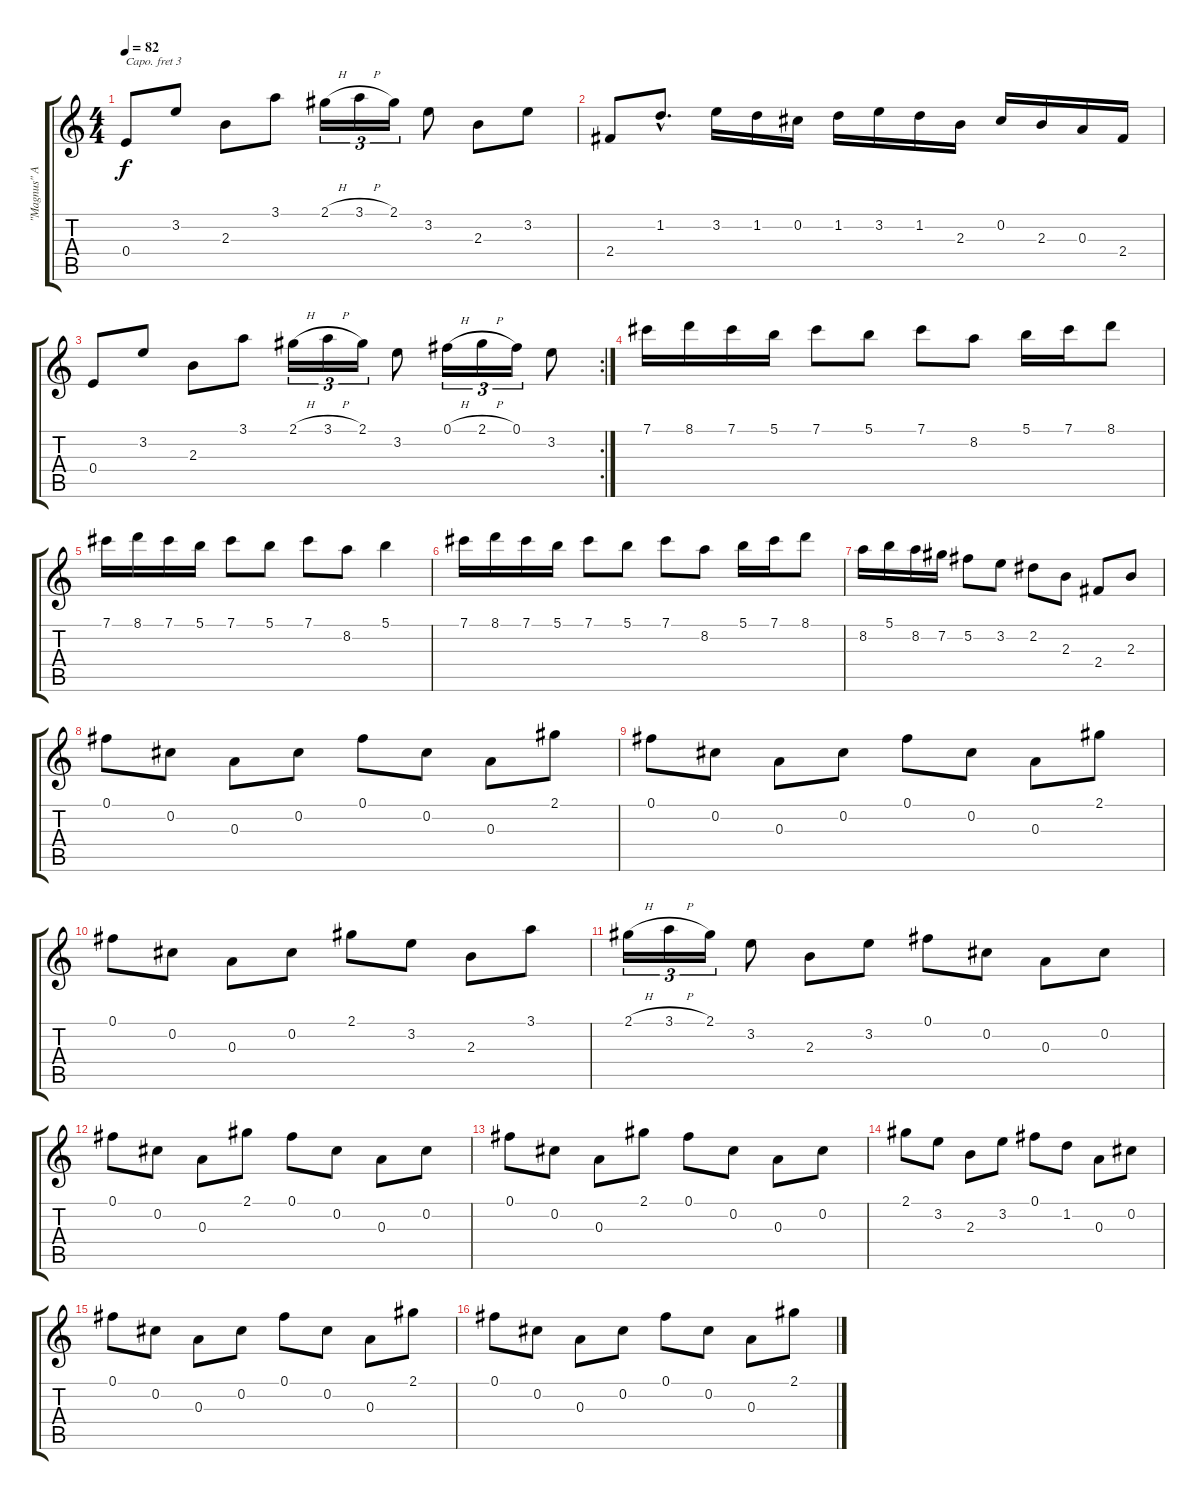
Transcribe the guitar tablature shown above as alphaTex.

\track ("\"Magnus\" Armin Siepen" "\"Magnus\" A") {instrument acousticguitarsteel}
\staff {score tabs}
\capo 3
\tuning (Eb4 Bb3 Gb3 Db3 Ab2 Eb2) {hide}
\ts (4 4)
\tempo 82
\clef g2
\ks c
0.4.8{dy f} 3.2.8 2.3.8 3.1.8 2.1{h}.16{tu (3 2)} 3.1{h}.16{tu (3 2)} 2.1.16{tu (3 2)} 3.2.8 2.3.8 3.2.8 |
2.4.8 1.2{hac}.8{d} 3.2.16 1.2.16 0.2.16 1.2.16 3.2.16 1.2.16 2.3.16 0.2.16 2.3.16 0.3.16 2.4.16 |
\rc 2
0.4.8 3.2.8 2.3.8 3.1.8 2.1{h}.16{tu (3 2)} 3.1{h}.16{tu (3 2)} 2.1.16{tu (3 2)} 3.2.8 0.1{h}.16{tu (3 2)} 2.1{h}.16{tu (3 2)} 0.1.16{tu (3 2)} 3.2.8 |
7.1.16 8.1.16 7.1.16 5.1.16 7.1.8 5.1.8 7.1.8 8.2.8 5.1.16 7.1.16 8.1.8 |
7.1.16 8.1.16 7.1.16 5.1.16 7.1.8 5.1.8 7.1.8 8.2.8 5.1.4 |
7.1.16 8.1.16 7.1.16 5.1.16 7.1.8 5.1.8 7.1.8 8.2.8 5.1.16 7.1.16 8.1.8 |
8.2.16 5.1.16 8.2.16 7.2.16 5.2.8 3.2.8 2.2.8 2.3.8 2.4.8 2.3.8 |
0.1.8 0.2.8 0.3.8 0.2.8 0.1.8 0.2.8 0.3.8 2.1.8 |
0.1.8 0.2.8 0.3.8 0.2.8 0.1.8 0.2.8 0.3.8 2.1.8 |
0.1.8 0.2.8 0.3.8 0.2.8 2.1.8 3.2.8 2.3.8 3.1.8 |
2.1{h}.16{tu (3 2)} 3.1{h}.16{tu (3 2)} 2.1.16{tu (3 2)} 3.2.8 2.3.8 3.2.8 0.1.8 0.2.8 0.3.8 0.2.8 |
0.1.8 0.2.8 0.3.8 2.1.8 0.1.8 0.2.8 0.3.8 0.2.8 |
0.1.8 0.2.8 0.3.8 2.1.8 0.1.8 0.2.8 0.3.8 0.2.8 |
2.1.8 3.2.8 2.3.8 3.2.8 0.1.8 1.2.8 0.3.8 0.2.8 |
0.1.8 0.2.8 0.3.8 0.2.8 0.1.8 0.2.8 0.3.8 2.1.8 |
0.1.8 0.2.8 0.3.8 0.2.8 0.1.8 0.2.8 0.3.8 2.1.8
